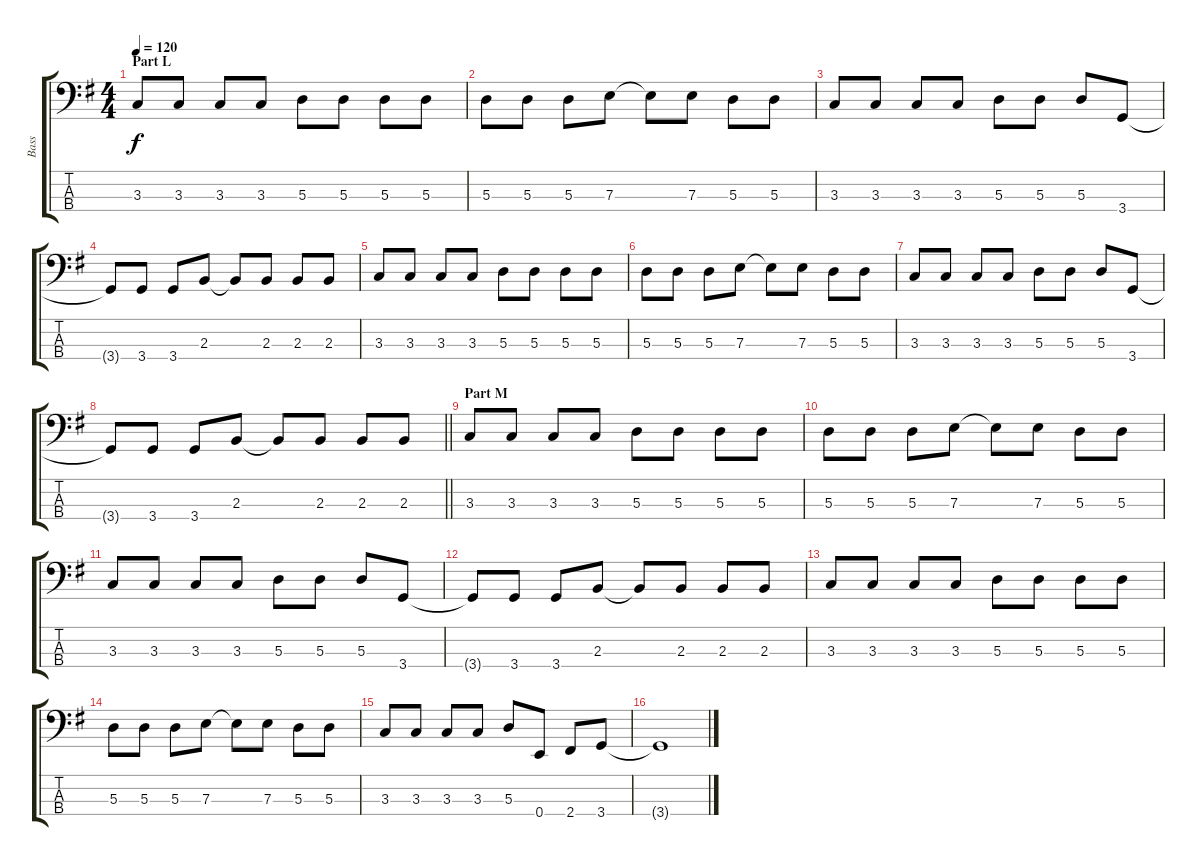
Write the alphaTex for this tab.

\track ("Bass" "Bass") {instrument electricbasspick}
\staff {score tabs}
\tuning (G2 D2 A1 E1) {hide}
\ts (4 4)
\section ("" "Part L")
\tempo 120
\clef f4
\ks g
3.3.8{dy f} 3.3.8 3.3.8 3.3.8 5.3.8 5.3.8 5.3.8 5.3.8 |
5.3.8 5.3.8 5.3.8 7.3.8 7.3{t}.8 7.3.8 5.3.8 5.3.8 |
3.3.8 3.3.8 3.3.8 3.3.8 5.3.8 5.3.8 5.3.8 3.4.8 |
3.4{t}.8 3.4.8 3.4.8 2.3.8 2.3{t}.8 2.3.8 2.3.8 2.3.8 |
3.3.8 3.3.8 3.3.8 3.3.8 5.3.8 5.3.8 5.3.8 5.3.8 |
5.3.8 5.3.8 5.3.8 7.3.8 7.3{t}.8 7.3.8 5.3.8 5.3.8 |
3.3.8 3.3.8 3.3.8 3.3.8 5.3.8 5.3.8 5.3.8 3.4.8 |
\barLineRight lightlight
3.4{t}.8 3.4.8 3.4.8 2.3.8 2.3{t}.8 2.3.8 2.3.8 2.3.8 |
\section ("" "Part M")
3.3.8 3.3.8 3.3.8 3.3.8 5.3.8 5.3.8 5.3.8 5.3.8 |
5.3.8 5.3.8 5.3.8 7.3.8 7.3{t}.8 7.3.8 5.3.8 5.3.8 |
3.3.8 3.3.8 3.3.8 3.3.8 5.3.8 5.3.8 5.3.8 3.4.8 |
3.4{t}.8 3.4.8 3.4.8 2.3.8 2.3{t}.8 2.3.8 2.3.8 2.3.8 |
3.3.8 3.3.8 3.3.8 3.3.8 5.3.8 5.3.8 5.3.8 5.3.8 |
5.3.8 5.3.8 5.3.8 7.3.8 7.3{t}.8 7.3.8 5.3.8 5.3.8 |
3.3.8 3.3.8 3.3.8 3.3.8 5.3.8 0.4.8 2.4.8 3.4.8 |
3.4{t}.1
